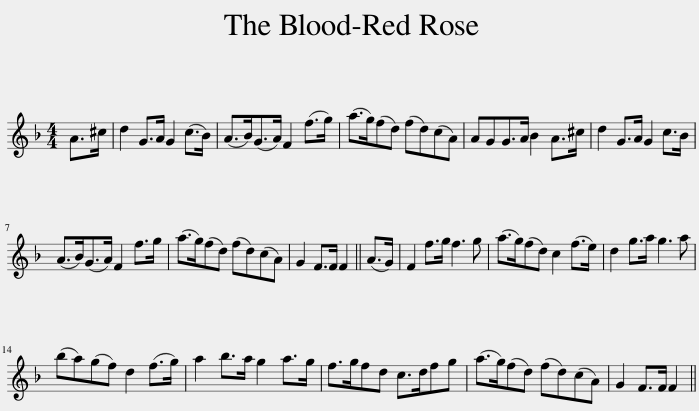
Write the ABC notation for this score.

X:1
L:1/8
M:4/4
I:linebreak $
K:F
V:1 treble
V:1
 A>^c | d2 G>A G2 (c>B) | (A>B)(G>A) F2 (f>g) | (a>g)(fd) (fd)(cA) | AGG>A B2 A>^c | %5
 d2 G>A G2 c>B |$ (A>B)(G>A) F2 f>g | (a>g)(fd) (fd)(cA) | G2 F>F F2 || (A>G) | %10
 F2 f>g f3 g | (a>g)(fd) c2 (f>e) | d2 g>a g3 a |$ (ba)(gf) d2 (f>g) | a2 b>a g2 a>g | %15
 f>gfd c>dfg | (a>g)(fd) (fd)(cA) | G2 F>F F2 || %18
